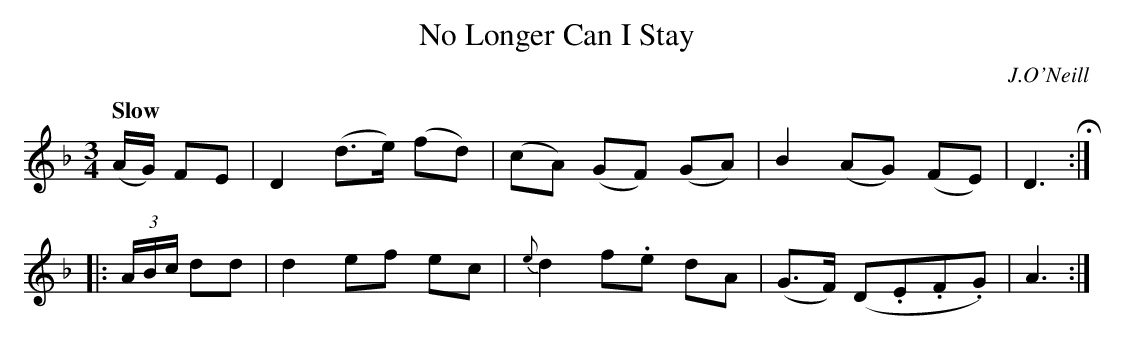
X:1
T: No Longer Can I Stay
O: J.O'Neill
Q: "Slow"
M: 3/4
L: 1/8
K: Dm
(A/G/) FE | D2 (d>e) (fd) | (cA) (GF) (GA) | B2 (AG) (FE) | D3 H :|
|: (3A/B/c/ dd | d2 ef ec | {e}d2 f.e dA | (G>F) (D.E.F.G) | A3 :|
